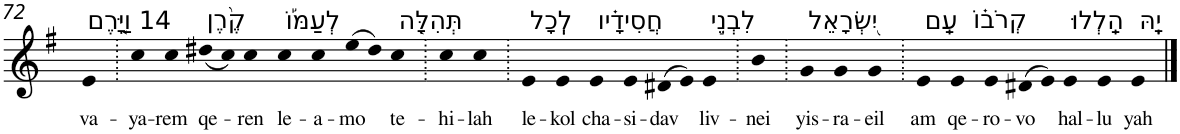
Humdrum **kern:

**kern	**text
*part1	*part1
*staff1	*staff1
*I"Piano	*
*I'Pno	*
!!LO:PB:g=z
*clefG2	*
*k[f#]	*
*G:	*
=72	=72
!LO:TX:a:t=14 וַיָּ֤רֶם	!
!	!LO:LY:b
4e	va-
=73.	=73.
!	!LO:LY:b
4cc	-ya-
!	!LO:LY:b
4cc	-rem
!LO:TX:a:t=קֶ֨רֶן	!
!	!LO:LY:b
(<8dd#X	qe-
8cc)	.
!	!LO:LY:b
4cc	-ren
!LO:TX:a:t=לְעַמּ֡וֹ	!
!	!LO:LY:b
4cc	le-
!	!LO:LY:b
4cc	-a-
!	!LO:LY:b
(>8ee	-mo
8dd#)	.
!LO:TX:a:t=תְּהִלָּ֤ה	!
!	!LO:LY:b
4cc	te-
=74.	=74.
!	!LO:LY:b
4cc	-hi-
!	!LO:LY:b
4cc	-lah
=75.	=75.
!LO:TX:a:t=לְֽכָל	!
!	!LO:LY:b
4e	le-
!	!LO:LY:b
4e	-kol
!LO:TX:a:t=חֲסִידָ֗יו	!
!	!LO:LY:b
4e	cha-
!	!LO:LY:b
4e	-si-
!	!LO:LY:b
(>8d#X	-dav
8e)	.
!LO:TX:a:t=לִבְנֵ֣י	!
!	!LO:LY:b
4e	liv-
=76.	=76.
!	!LO:LY:b
4b	-nei
=77.	=77.
!LO:TX:a:t=יִ֭שְׂרָאֵל	!
!	!LO:LY:b
4g	yis-
!	!LO:LY:b
4g	-ra-
!	!LO:LY:b
4g	-eil
=78.	=78.
!LO:TX:a:t=עַֽם	!
!	!LO:LY:b
4e	am
!LO:TX:a:t=קְרֹב֗וֹ	!
!	!LO:LY:b
4e	qe-
!	!LO:LY:b
4e	-ro-
!	!LO:LY:b
(>8d#X	-vo
8e)	.
!LO:TX:a:t=הַֽלְלוּ	!
!	!LO:LY:b
4e	hal-
!	!LO:LY:b
4e	-lu
!LO:TX:a:t=יָֽהּ	!
!	!LO:LY:b
4e	yah
==	==
*-	*-
